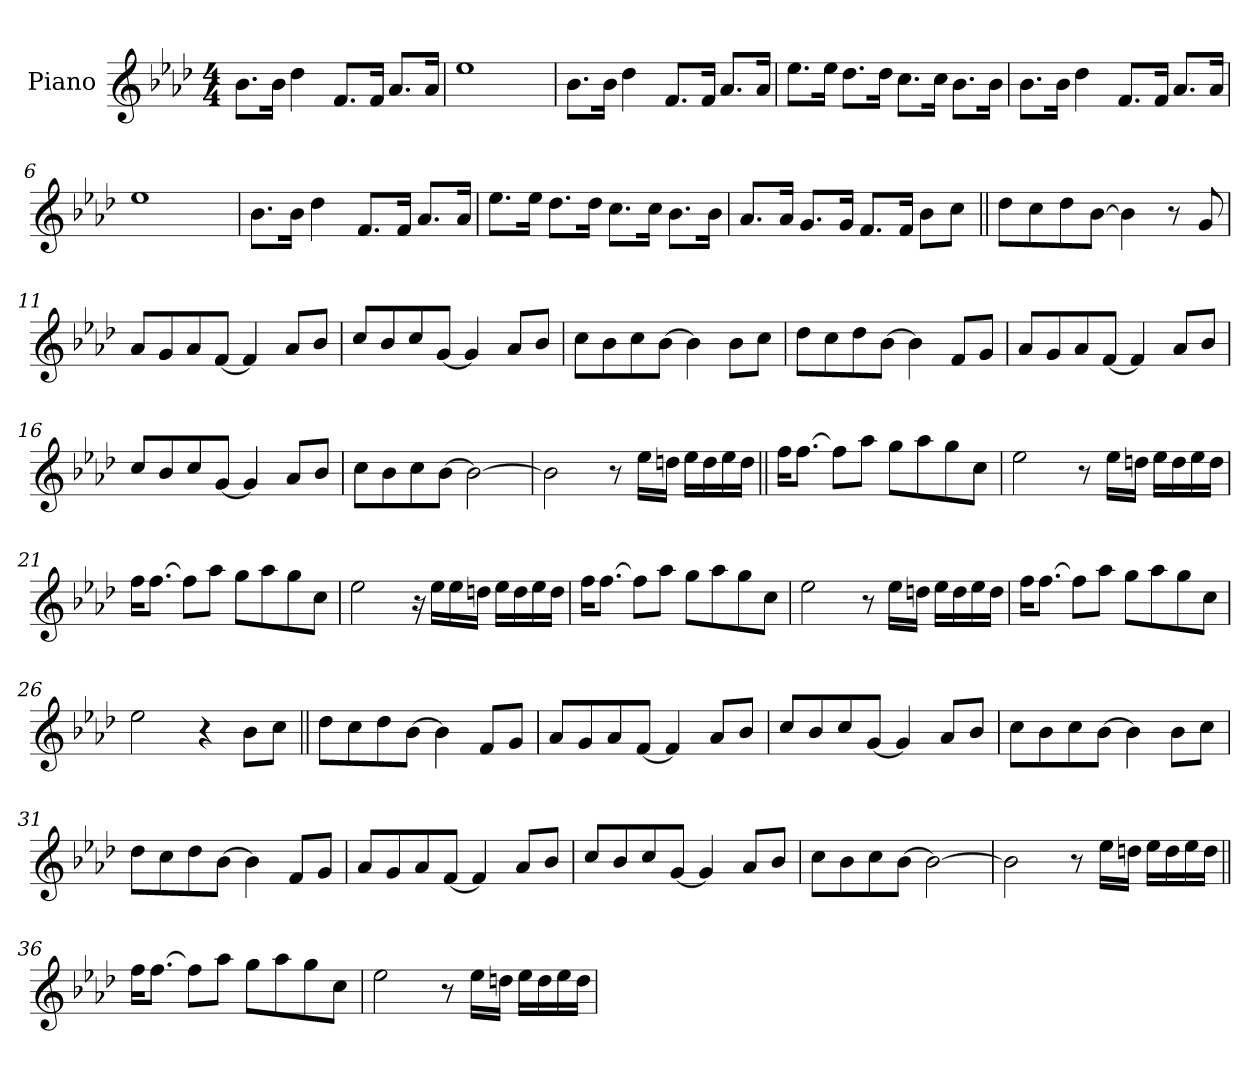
**kern
*part1
*staff1
*I"Piano
*I'Pno.
*clefG2
*k[b-e-a-d-]
*M4/4
=1
8.b-!L
16b-!Jk
4dd-!
8.f!L
16f!Jk
8.a-!L
16a-!Jk
=2
1ee-!
=3
8.b-!L
16b-!Jk
4dd-!
8.f!L
16f!Jk
8.a-!L
16a-!Jk
=4
8.ee-!L
16ee-!Jk
8.dd-!L
16dd-!Jk
8.cc!L
16cc!Jk
8.b-!L
16b-!Jk
=5
8.b-!L
16b-!Jk
4dd-!
8.f!L
16f!Jk
8.a-!L
16a-!Jk
=6
1ee-!
=7
8.b-!L
16b-!Jk
4dd-!
8.f!L
16f!Jk
8.a-!L
16a-!Jk
=8
8.ee-!L
16ee-!Jk
8.dd-!L
16dd-!Jk
8.cc!L
16cc!Jk
8.b-!L
16b-!Jk
=9
8.a-!L
16a-!Jk
8.g!L
16g!Jk
8.f!L
16f!Jk
8b-L
8ccJ
=10||
8dd-L
8cc
8dd-
[8b-J
4b-]
8r
8g
=11
8a-L
8g
8a-
[8fJ
4f]
8a-L
8b-J
=12
8ccL
8b-
8cc
[8gJ
4g]
8a-L
8b-J
=13
8ccL
8b-
8cc
[8b-J
4b-]
8b-L
8ccJ
=14
8dd-L
8cc
8dd-
[8b-J
4b-]
8fL
8gJ
=15
8a-L
8g
8a-
[8fJ
4f]
8a-L
8b-J
=16
8ccL
8b-
8cc
[8gJ
4g]
8a-L
8b-J
=17
8ccL
8b-
8cc
[8b-J
2b-_
=18
2b-]
8r
16ee-LL
16ddnJJ
16ee-LL
16dd
16ee-
16ddJJ
=19||
16ffKL
[8.ffJ
8ffL]
8aa-!J
8gg!L
8aa-!
8gg!
8cc!J
=20
2ee-!
8r
16ee-LL
16ddnJJ
16ee-LL
16dd
16ee-
16ddJJ
=21
16ffKL
[8.ffJ
8ffL]
8aa-!J
8gg!L
8aa-!
8gg!
8cc!J
=22
2ee-!
16r
16ee-LL
16ee-
16ddnJJ
16ee-LL
16dd
16ee-
16ddJJ
=23
16ffKL
[8.ffJ
8ffL]
8aa-!J
8gg!L
8aa-!
8gg!
8cc!J
=24
2ee-!
8r
16ee-LL
16ddnJJ
16ee-LL
16dd
16ee-
16ddJJ
=25
16ffKL
[8.ffJ
8ffL]
8aa-!J
8gg!L
8aa-!
8gg!
8cc!J
=26
2ee-!
4r
8b-L
8ccJ
=27||
8dd-L
8cc
8dd-
[8b-J
4b-]
8fL
8gJ
=28
8a-L
8g
8a-
[8fJ
4f]
8a-L
8b-J
=29
8ccL
8b-
8cc
[8gJ
4g]
8a-L
8b-J
=30
8ccL
8b-
8cc
[8b-J
4b-]
8b-L
8ccJ
=31
8dd-L
8cc
8dd-
[8b-J
4b-]
8fL
8gJ
=32
8a-L
8g
8a-
[8fJ
4f]
8a-L
8b-J
=33
8ccL
8b-
8cc
[8gJ
4g]
8a-L
8b-J
=34
8ccL
8b-
8cc
[8b-J
2b-_
=35
2b-]
8r
16ee-LL
16ddnJJ
16ee-LL
16dd
16ee-
16ddJJ
=36||
16ffKL
[8.ffJ
8ffL]
8aa-!J
8gg!L
8aa-!
8gg!
8cc!J
=37
2ee-!
8r
16ee-LL
16ddnJJ
16ee-LL
16dd
16ee-
16ddJJ
=
*-
